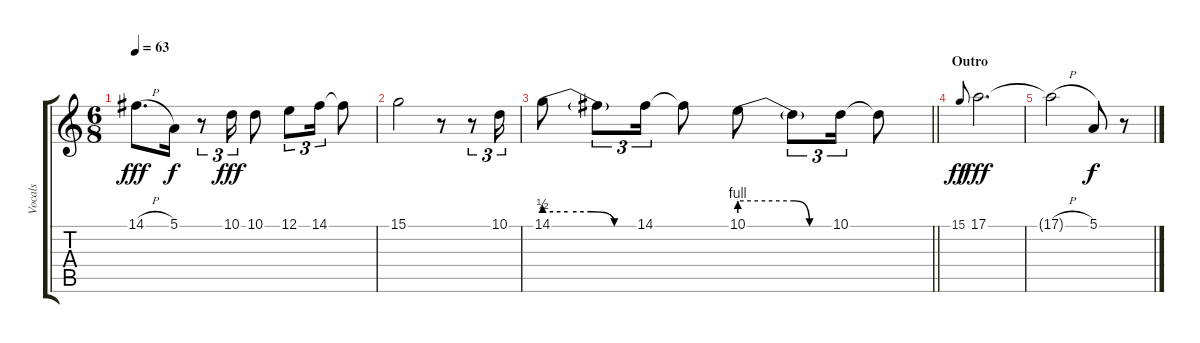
\track ("Vocals" "Vocals") {instrument frenchhorn}
\staff {score tabs}
\tuning (E4 B3 G3 D3 A2 E2) {hide}
\ts (6 8)
\tempo 63
\clef g2
\ks c
14.1{h t}.8{d dy fff} 5.1.16{dy f} r.8{tu (3 2)} 10.1.16{tu (3 2) dy fff} 10.1.8 12.1.8{tu (3 2)} 14.1.16{tu (3 2)} 14.1{t}.8 |
15.1.2 r.8 r.8{tu (3 2)} 10.1.16{tu (3 2)} |
\barLineRight lightlight
14.1{be (custom 0 2 15 2 30 2 45 0 60 0)}.8 14.1{t}.8{tu (3 2)} 14.1.16{tu (3 2)} 14.1{t}.8 10.1{be (custom 0 4 35 4 45 0 60 0)}.8 10.1{t}.8{tu (3 2)} 10.1.16{tu (3 2)} 10.1{t}.8 |
\section ("" "Outro")
15.1.8{gr onbeat dy ff} 17.1.2{d dy fff} |
17.1{h t}.2 5.1.8{dy f} r.8
